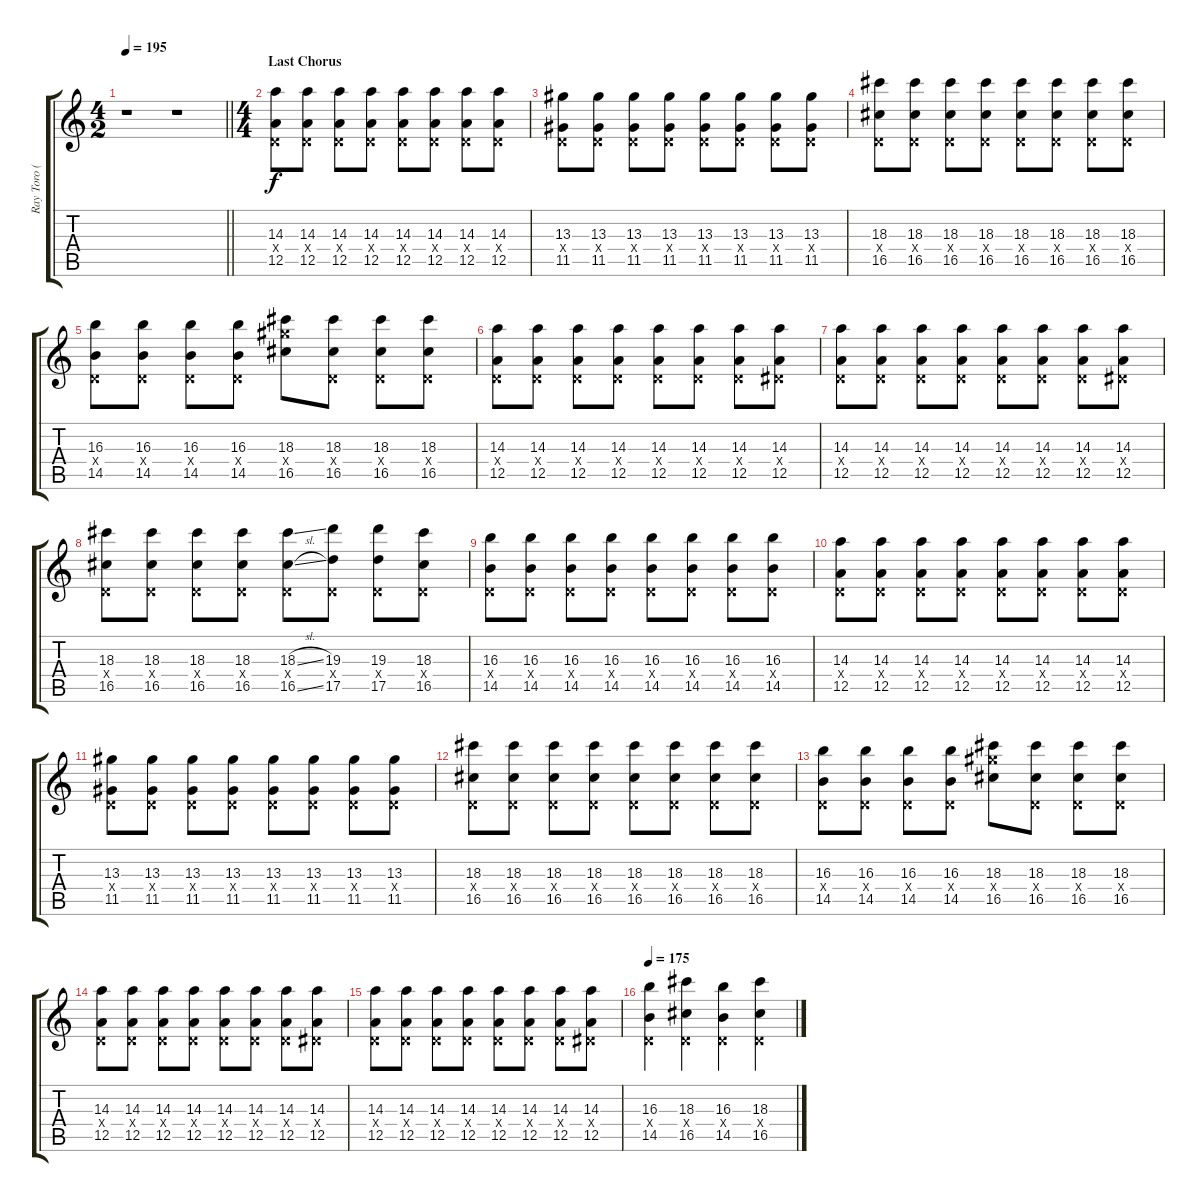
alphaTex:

\track ("Ray Toro (lead guitar)" "Ray Toro (") {instrument distortionguitar}
\staff {score tabs}
\tuning (E4 B3 G3 D3 A2 E2) {hide}
\ts (4 2)
\tempo 195
\clef g2
\barLineRight lightlight
\ks c
r.1{dy f} r.1 |
\ts (4 4)
\section ("" "Last Chorus")
(14.3 0.4{x} 12.5).8 (14.3 0.4{x} 12.5).8 (14.3 0.4{x} 12.5).8 (14.3 0.4{x} 12.5).8 (14.3 0.4{x} 12.5).8 (14.3 0.4{x} 12.5).8 (14.3 0.4{x} 12.5).8 (14.3 0.4{x} 12.5).8 |
(13.3 0.4{x} 11.5).8 (13.3 0.4{x} 11.5).8 (13.3 0.4{x} 11.5).8 (13.3 0.4{x} 11.5).8 (13.3 0.4{x} 11.5).8 (13.3 0.4{x} 11.5).8 (13.3 0.4{x} 11.5).8 (13.3 0.4{x} 11.5).8 |
(18.3 0.4{x} 16.5).8 (18.3 0.4{x} 16.5).8 (18.3 0.4{x} 16.5).8 (18.3 0.4{x} 16.5).8 (18.3 0.4{x} 16.5).8 (18.3 0.4{x} 16.5).8 (18.3 0.4{x} 16.5).8 (18.3 0.4{x} 16.5).8 |
(16.3 0.4{x} 14.5).8 (16.3 0.4{x} 14.5).8 (16.3 0.4{x} 14.5).8 (16.3 0.4{x} 14.5).8 (18.3 18.4{x} 16.5).8 (18.3 0.4{x} 16.5).8 (18.3 0.4{x} 16.5).8 (18.3 0.4{x} 16.5).8 |
(14.3 0.4{x} 12.5).8 (14.3 0.4{x} 12.5).8 (14.3 0.4{x} 12.5).8 (14.3 0.4{x} 12.5).8 (14.3 0.4{x} 12.5).8 (14.3 0.4{x} 12.5).8 (14.3 0.4{x} 12.5).8 (14.3 1.4{x} 12.5).8 |
(14.3 0.4{x} 12.5).8 (14.3 0.4{x} 12.5).8 (14.3 0.4{x} 12.5).8 (14.3 0.4{x} 12.5).8 (14.3 0.4{x} 12.5).8 (14.3 0.4{x} 12.5).8 (14.3 0.4{x} 12.5).8 (14.3 1.4{x} 12.5).8 |
(18.3 0.4{x} 16.5).8 (18.3 0.4{x} 16.5).8 (18.3 0.4{x} 16.5).8 (18.3 0.4{x} 16.5).8 (18.3{sl} 0.4{x} 16.5{sl}).8 (19.3 0.4{x} 17.5).8 (19.3 0.4{x} 17.5).8 (18.3 0.4{x} 16.5).8 |
(16.3 0.4{x} 14.5).8 (16.3 0.4{x} 14.5).8 (16.3 0.4{x} 14.5).8 (16.3 0.4{x} 14.5).8 (16.3 0.4{x} 14.5).8 (16.3 0.4{x} 14.5).8 (16.3 0.4{x} 14.5).8 (16.3 0.4{x} 14.5).8 |
(14.3 0.4{x} 12.5).8 (14.3 0.4{x} 12.5).8 (14.3 0.4{x} 12.5).8 (14.3 0.4{x} 12.5).8 (14.3 0.4{x} 12.5).8 (14.3 0.4{x} 12.5).8 (14.3 0.4{x} 12.5).8 (14.3 0.4{x} 12.5).8 |
(13.3 0.4{x} 11.5).8 (13.3 0.4{x} 11.5).8 (13.3 0.4{x} 11.5).8 (13.3 0.4{x} 11.5).8 (13.3 0.4{x} 11.5).8 (13.3 0.4{x} 11.5).8 (13.3 0.4{x} 11.5).8 (13.3 0.4{x} 11.5).8 |
(18.3 0.4{x} 16.5).8 (18.3 0.4{x} 16.5).8 (18.3 0.4{x} 16.5).8 (18.3 0.4{x} 16.5).8 (18.3 0.4{x} 16.5).8 (18.3 0.4{x} 16.5).8 (18.3 0.4{x} 16.5).8 (18.3 0.4{x} 16.5).8 |
(16.3 0.4{x} 14.5).8 (16.3 0.4{x} 14.5).8 (16.3 0.4{x} 14.5).8 (16.3 0.4{x} 14.5).8 (18.3 18.4{x} 16.5).8 (18.3 0.4{x} 16.5).8 (18.3 0.4{x} 16.5).8 (18.3 0.4{x} 16.5).8 |
(14.3 0.4{x} 12.5).8 (14.3 0.4{x} 12.5).8 (14.3 0.4{x} 12.5).8 (14.3 0.4{x} 12.5).8 (14.3 0.4{x} 12.5).8 (14.3 0.4{x} 12.5).8 (14.3 0.4{x} 12.5).8 (14.3 1.4{x} 12.5).8 |
(14.3 0.4{x} 12.5).8 (14.3 0.4{x} 12.5).8 (14.3 0.4{x} 12.5).8 (14.3 0.4{x} 12.5).8 (14.3 0.4{x} 12.5).8 (14.3 0.4{x} 12.5).8 (14.3 0.4{x} 12.5).8 (14.3 1.4{x} 12.5).8 |
\tempo 175
(16.3 0.4{x} 14.5).4 (18.3 0.4{x} 16.5).4 (16.3 0.4{x} 14.5).4 (18.3 0.4{x} 16.5).4
